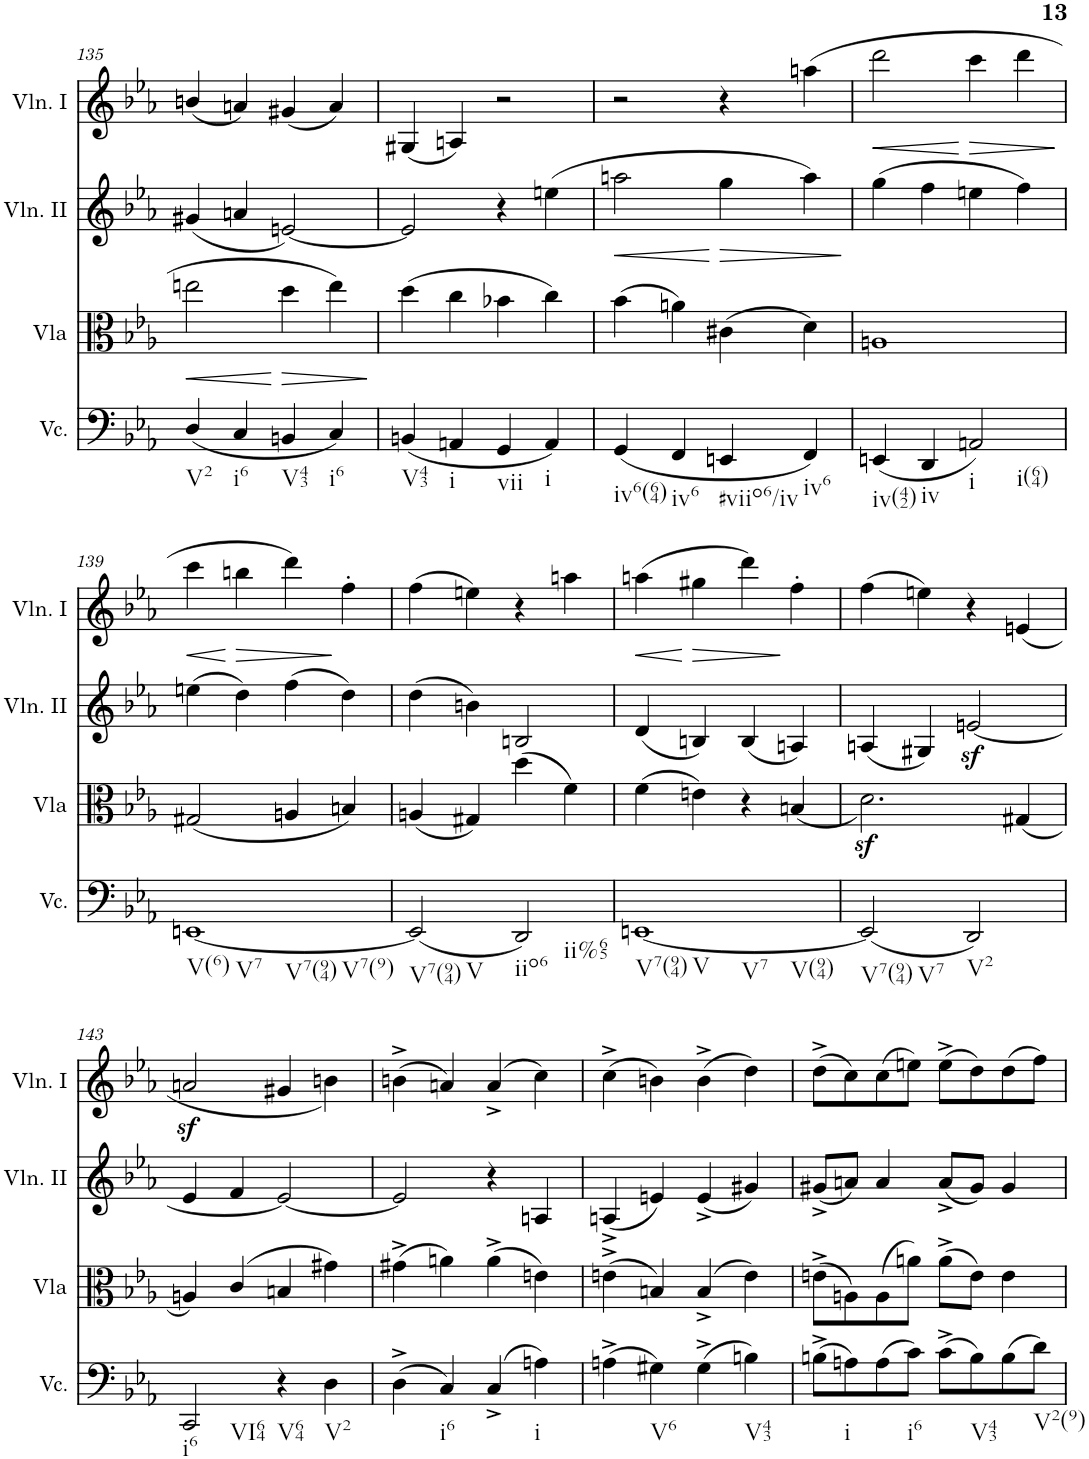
**kern	**kern	**dynam	**kern	**dynam	**kern	**dynam
*part4	*part3	*part3	*part2	*part2	*part1	*part1
*staff4	*staff3	*staff3	*staff2	*staff2	*staff1	*staff1
*I"Violoncello	*I"Viola	*	*I"Violino II	*	*I"Violino I	*
*I'Vc.	*I'Vla	*	*I'Vln. II	*	*I'Vln. I	*
!!LO:PB:g=z
*clefF4	*clefC3	*	*clefG2	*	*clefG2	*
*k[b-e-a-]	*k[b-e-a-]	*	*k[b-e-a-]	*	*k[b-e-a-]	*
*M4/4	*M4/4	*	*M4/4	*	*M4/4	*
*met(c)	*met(c)	*	*met(c)	*	*met(c)	*
=135	=135	=135	=135	=135	=135	=135
!LO:TX:b:t=V2	!	!	!	!	!	!
!	!	!LO:HP:b	!	!	!	!
(<4D/	2een\	<	(<4g#X/	.	(<4bn/	.
!LO:TX:b:t=i6	!	!	!	!	!	!
4C/	.	.	4an/	.	4an/)	.
!LO:TX:b:t=V43	!	!	!	!	!	!
!	!	!LO:HP:n=1:b	!	!	!	!
4BBn/	4dd\	[ >	[2en/)	.	(<4g#X/	.
!LO:TX:b:t=i6	!	!	!	!	!	!
4C/)	4ee\	.	.	.	4a/)	.
.	.	]	.	.	.	.
=136	=136	=136	=136	=136	=136	=136
!LO:TX:b:t=V43	!	!	!	!	!	!
(<4BBn/	(>4dd\	.	2e/]	.	(<4G#X/	.
!LO:TX:b:t=i	!	!	!	!	!	!
4AAn/	4cc\	.	.	.	4An/)	.
!LO:TX:b:t=vii	!	!	!	!	!	!
4GG/	4b-X\	.	4r	.	2r	.
!LO:TX:b:t=i	!	!	!	!	!	!
4AA/)	4cc\)	.	(>4een\	.	.	.
=137	=137	=137	=137	=137	=137	=137
!LO:TX:b:t=iv6(64)	!	!	!	!	!	!
!	!	!	!	!LO:HP:b	!	!
(<4GG/	(>4b-\	.	2aan\	<	2r	.
!LO:TX:b:t=iv6	!	!	!	!	!	!
4FF/	4an\)	.	.	.	.	.
!LO:TX:b:t=#viio6/iv	!	!	!	!	!	!
!	!	!	!	!LO:HP:n=1:b	!	!
4EEn/	(>4c#X\	.	4gg\	[ >	4r	.
!LO:TX:b:t=iv6	!	!	!	!	!	!
4FF/)	4d\)	.	4aa\)	.	(>4aan\	.
.	.	.	.	]	.	.
=138	=138	=138	=138	=138	=138	=138
!LO:TX:b:t=iv(42)	!	!	!	!	!	!
!	!	!	!	!	!	!LO:HP:b
(<4EEn/	1An	.	(>4gg\	.	2ddd\	<
!LO:TX:b:t=iv	!	!	!	!	!	!
4DD/	.	.	4ff\	.	.	.
!LO:TX:b:t=i	!	!	!	!	!	!
!LO:TX:b:t=i(64)	!	!	!	!	!	!
!	!	!	!	!	!	!LO:HP:n=1:b
2AAn/)	.	.	4een\	.	4ccc\	[ >
.	.	.	4ff\)	.	4ddd\	.
.	.	.	.	.	.	]
!!LO:LB:g=z
=139	=139	=139	=139	=139	=139	=139
!LO:TX:b:t=V(6)	!	!	!	!	!	!
!LO:TX:b:t=V7	!	!	!	!	!	!
!LO:TX:b:t=V7(94)	!	!	!	!	!	!
!LO:TX:b:t=V7(9)	!	!	!	!	!	!
!	!	!	!	!	!	!LO:HP:b
[1EEn	(<2G#X/	.	(>4een\	.	4ccc\	<
!	!	!	!	!	!	!LO:HP:n=1:b
.	.	.	4dd\)	.	4bbn\	[ >
.	4An/	.	(>4ff\	.	4ddd\)	.
.	4Bn/)	.	4dd\)	.	4ff'\	]
=140	=140	=140	=140	=140	=140	=140
!LO:TX:b:t=V7(94)	!	!	!	!	!	!
!LO:TX:b:t=V	!	!	!	!	!	!
(<2EE/]	(<4An/	.	(>4dd\	.	(>4ff\	.
.	4G#X/)	.	4bn\)	.	4een\)	.
!LO:TX:b:t=iio6	!	!	!	!	!	!
!LO:TX:b:t=ii%65	!	!	!	!	!	!
2DD/)	(>4dd\	.	2Bn/	.	4r	.
.	4f\)	.	.	.	4aan\	.
=141	=141	=141	=141	=141	=141	=141
!LO:TX:b:t=V7(94)	!	!	!	!	!	!
!LO:TX:b:t=V	!	!	!	!	!	!
!LO:TX:b:t=V7	!	!	!	!	!	!
!LO:TX:b:t=V(94)	!	!	!	!	!	!
!	!	!	!	!	!	!LO:HP:b
[1EEn	(>4f\	.	(<4d/	.	(>4aan\	<
!	!	!	!	!	!	!LO:HP:n=1:b
.	4en\)	.	4Bn/)	.	4gg#X\	[ >
.	4r	.	(<4B/	.	4ddd\)	.
.	(<4Bn/	.	4An/)	.	4ff'\	]
=142	=142	=142	=142	=142	=142	=142
!LO:TX:b:t=V7(94)	!	!	!	!	!	!
!LO:TX:b:t=V7	!	!	!	!	!	!
(<2EE/]	2.dz<\)	.	(<4An/	.	(>4ff\	.
.	.	.	4G#X/)	.	4een\)	.
!LO:TX:b:t=V2	!	!	!	!	!	!
2DD/)	.	.	[2enz</	.	4r	.
.	(<4G#X/	.	.	.	(<4en/	.
!!LO:LB:g=z
=143	=143	=143	=143	=143	=143	=143
!LO:TX:b:t=i6	!	!	!	!	!	!
!LO:TX:b:t=VI64	!	!	!	!	!	!
2CC/	4An/)	.	4e-/	.	2anz</	.
.	(>4c/	.	4f/	.	.	.
!LO:TX:b:t=V64	!	!	!	!	!	!
4r	4Bn/	.	2e/_	.	4g#X/	.
!LO:TX:b:t=V2	!	!	!	!	!	!
4D\	4g#X\)	.	.	.	4bn\)	.
=144	=144	=144	=144	=144	=144	=144
(>4D^\	(>4g#X^\	.	2e/]	.	(>4bn^\	.
!LO:TX:b:t=i6	!	!	!	!	!	!
4C/)	4an\)	.	.	.	4an/)	.
(>4C^/	(>4a^\	.	4r	.	(>4a^/	.
!LO:TX:b:t=i	!	!	!	!	!	!
4An\)	4en\)	.	4An/	.	4cc\)	.
=145	=145	=145	=145	=145	=145	=145
(>4An^\	(>4en^\	.	(<4An^/	.	(>4cc^\	.
!LO:TX:b:t=V6	!	!	!	!	!	!
4G#X\)	4Bn/)	.	4en/)	.	4bn\)	.
(>4G#^\	(>4B^/	.	(<4e^/	.	(>4b^\	.
!LO:TX:b:t=V43	!	!	!	!	!	!
4Bn\)	4e\)	.	4g#X/)	.	4dd\)	.
=146	=146	=146	=146	=146	=146	=146
(>8Bn^\L	(>8en^\L	.	(<8g#X^/L	.	(>8dd^\L	.
!LO:TX:b:t=i	!	!	!	!	!	!
8An\)	8An\)	.	8an/J)	.	8cc\)	.
(>8A\	(>8A\	.	4a/	.	(>8cc\	.
!LO:TX:b:t=i6	!	!	!	!	!	!
8c\J)	8an\J)	.	.	.	8een\J)	.
(>8c^\L	(>8a^\L	.	(<8a^/L	.	(>8ee^\L	.
!LO:TX:b:t=V43	!	!	!	!	!	!
8B\)	8e\J)	.	8g#/J)	.	8dd\)	.
(>8B\	4e\	.	4g#/	.	(>8dd\	.
!LO:TX:b:t=V2(9)	!	!	!	!	!	!
8d\J)	.	.	.	.	8ff\J)	.
=	=	=	=	=	=	=
*-	*-	*-	*-	*-	*-	*-
